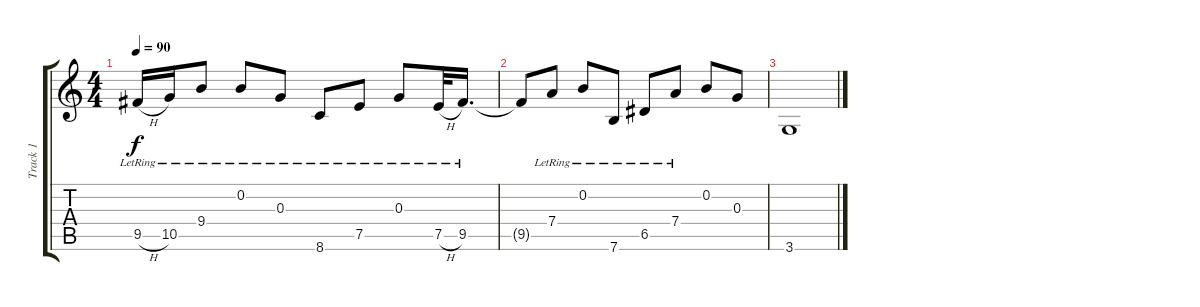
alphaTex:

\track ("Track 1" "Track 1") {instrument acousticguitarsteel}
\staff {score tabs}
\tuning (E4 B3 G3 D3 A2 E2) {hide}
\ts (4 4)
\tempo 90
\clef g2
\ks c
9.5{h lr}.16{dy f} 10.5{lr}.16 9.4{lr}.8 0.2{lr}.8 0.3{lr}.8 8.6{lr}.8 7.5{lr}.8 0.3{lr}.8 7.5{h lr}.32 9.5{lr}.16{d} |
9.5{t}.8 7.4{lr}.8 0.2{lr}.8 7.6{lr}.8 6.5{lr}.8 7.4{lr}.8 0.2.8 0.3.8 |
3.6.1
